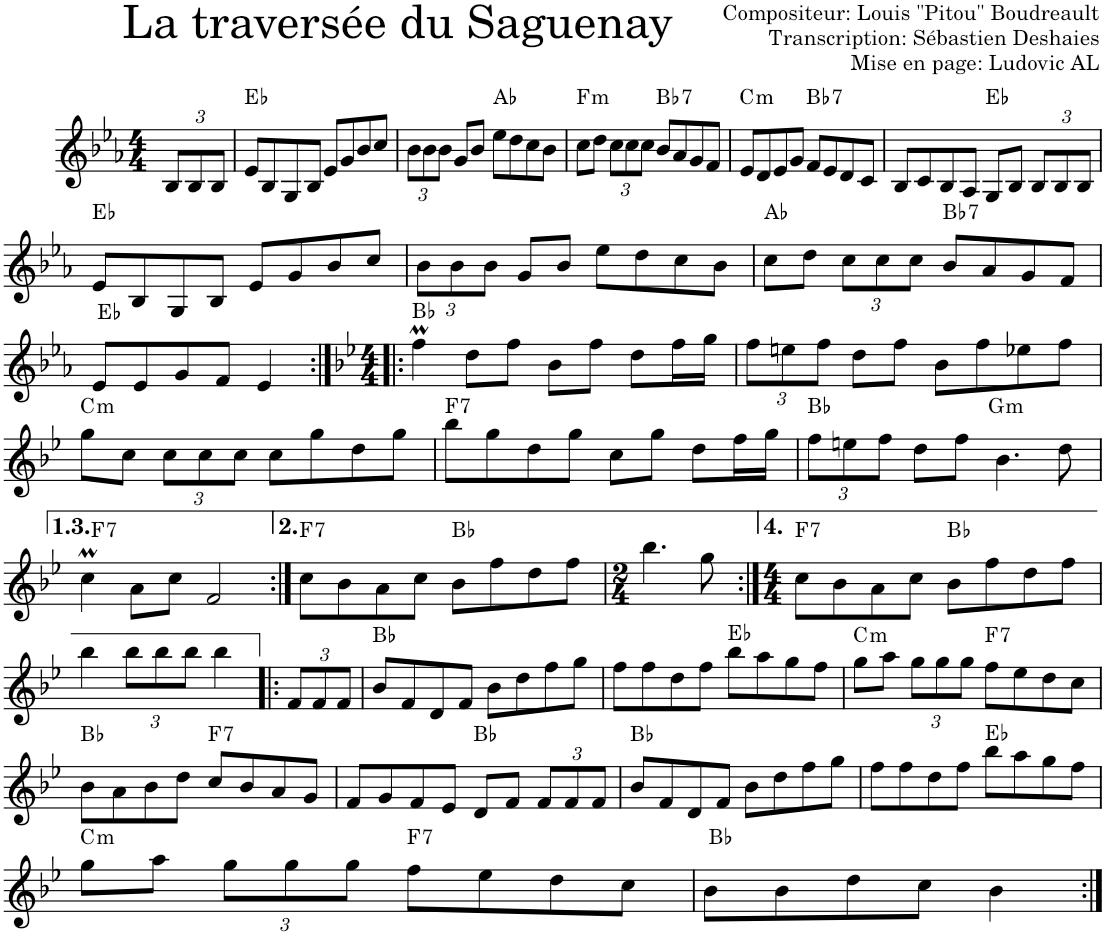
**kern	**harte
*part1	*part1
*staff1	*
*I"Violon	*
*I'Vln.	*
*clefG2	*
*k[b-e-a-]	*
*M4/4	*
*Xbrackettup	*
=1	=1
12B-/L	.
12B-/	.
12B-/J	.
=2	=2
8e-/L	Eb:maj
8B-/	.
8G/	.
8B-/J	.
8e-/L	.
8g/	.
8b-/	.
8cc/J	.
=3	=3
12b-\L	.
12b-\	.
12b-\J	.
8g/L	.
8b-/J	.
8ee-\L	Ab:maj
8dd\	.
8cc\	.
8b-\J	.
=4	=4
!	!LO:H:kt=m
8cc\L	F:min
8dd\J	.
12cc\L	.
12cc\	.
12cc\J	.
!	!LO:H:kt=7
8b-/L	Bb:7
8a-/	.
8g/	.
8f/J	.
=5	=5
!	!LO:H:kt=m
8e-/L	C:min
8d/	.
8e-/	.
8g/J	.
!	!LO:H:kt=7
8f/L	Bb:7
8e-/	.
8d/	.
8c/J	.
=6	=6
8B-/L	.
8c/	.
8B-/	.
8A-/J	.
8G/L	Eb:maj
8B-/J	.
12B-/L	.
12B-/	.
12B-/J	.
!!LO:LB:g=z
=7	=7
8e-/L	Eb:maj
8B-/	.
8G/	.
8B-/J	.
8e-/L	.
8g/	.
8b-/	.
8cc/J	.
=8	=8
12b-\L	.
12b-\	.
12b-\J	.
8g/L	.
8b-/J	.
8ee-\L	.
8dd\	.
8cc\	.
8b-\J	.
=9	=9
8cc\L	Ab:maj
8dd\J	.
12cc\L	.
12cc\	.
12cc\J	.
!	!LO:H:kt=7
8b-/L	Bb:7
8a-/	.
8g/	.
8f/J	.
!!LO:LB:g=z
=10	=10
8e-/L	Eb:maj
8e-/	.
8g/	.
8f/J	.
4e-/	.
=11:|!|:	=11:|!|:
*k[b-e-]	*
*M4/4	*
4ffM\	Bb:maj
8dd\L	.
8ff\J	.
8b-\L	.
8ff\J	.
8dd\L	.
16ff\L	.
16gg\JJ	.
=12	=12
12ff\L	.
12een\	.
12ff\J	.
8dd\L	.
8ff\J	.
8b-\L	.
8ff\	.
8ee-X\	.
8ff\J	.
!!LO:LB:g=z
=13	=13
!	!LO:H:kt=m
8gg\L	C:min
8cc\J	.
12cc\L	.
12cc\	.
12cc\J	.
8cc\L	.
8gg\	.
8dd\	.
8gg\J	.
=14	=14
!	!LO:H:kt=7
8bb-\L	F:7
8gg\	.
8dd\	.
8gg\J	.
8cc\L	.
8gg\J	.
8dd\L	.
16ff\L	.
16gg\JJ	.
=15	=15
12ff\L	Bb:maj
12een\	.
12ff\J	.
8dd\L	.
8ff\J	.
!	!LO:H:kt=m
4.b-\	G:min
8dd\	.
!!LO:LB:g=z
=16	=16
!	!LO:H:kt=7
4ccM\	F:7
8a\L	.
8cc\J	.
2f/	.
=17:|!	=17:|!
!	!LO:H:kt=7
8cc\L	F:7
8b-\	.
8a\	.
8cc\J	.
8b-\L	Bb:maj
8ff\	.
8dd\	.
8ff\J	.
=18	=18
*M2/4	*
4.bb-\	.
8gg\	.
=19:|!	=19:|!
*M4/4	*
!	!LO:H:kt=7
8cc\L	F:7
8b-\	.
8a\	.
8cc\J	.
8b-\L	Bb:maj
8ff\	.
8dd\	.
8ff\J	.
!!LO:LB:g=z
=20	=20
4bb-\	.
12bb-\L	.
12bb-\	.
12bb-\J	.
4bb-\	.
=21!|:	=21!|:
12f/L	.
12f/	.
12f/J	.
=22	=22
8b-/L	Bb:maj
8f/	.
8d/	.
8f/J	.
8b-\L	.
8dd\	.
8ff\	.
8gg\J	.
=23	=23
8ff\L	.
8ff\	.
8dd\	.
8ff\J	.
8bb-\L	Eb:maj
8aa\	.
8gg\	.
8ff\J	.
=24	=24
!	!LO:H:kt=m
8gg\L	C:min
8aa\J	.
12gg\L	.
12gg\	.
12gg\J	.
!	!LO:H:kt=7
8ff\L	F:7
8ee-\	.
8dd\	.
8cc\J	.
!!LO:LB:g=z
=25	=25
8b-\L	Bb:maj
8a\	.
8b-\	.
8dd\J	.
!	!LO:H:kt=7
8cc/L	F:7
8b-/	.
8a/	.
8g/J	.
=26	=26
8f/L	.
8g/	.
8f/	.
8e-/J	.
8d/L	Bb:maj
8f/J	.
12f/L	.
12f/	.
12f/J	.
=27	=27
8b-/L	Bb:maj
8f/	.
8d/	.
8f/J	.
8b-\L	.
8dd\	.
8ff\	.
8gg\J	.
=28	=28
8ff\L	.
8ff\	.
8dd\	.
8ff\J	.
8bb-\L	Eb:maj
8aa\	.
8gg\	.
8ff\J	.
!!LO:LB:g=z
=29	=29
!	!LO:H:kt=m
8gg\L	C:min
8aa\J	.
12gg\L	.
12gg\	.
12gg\J	.
!	!LO:H:kt=7
8ff\L	F:7
8ee-\	.
8dd\	.
8cc\J	.
=30	=30
8b-\L	Bb:maj
8b-\	.
8dd\	.
8cc\J	.
4b-\	.
=:|!	=:|!
*-	*-
